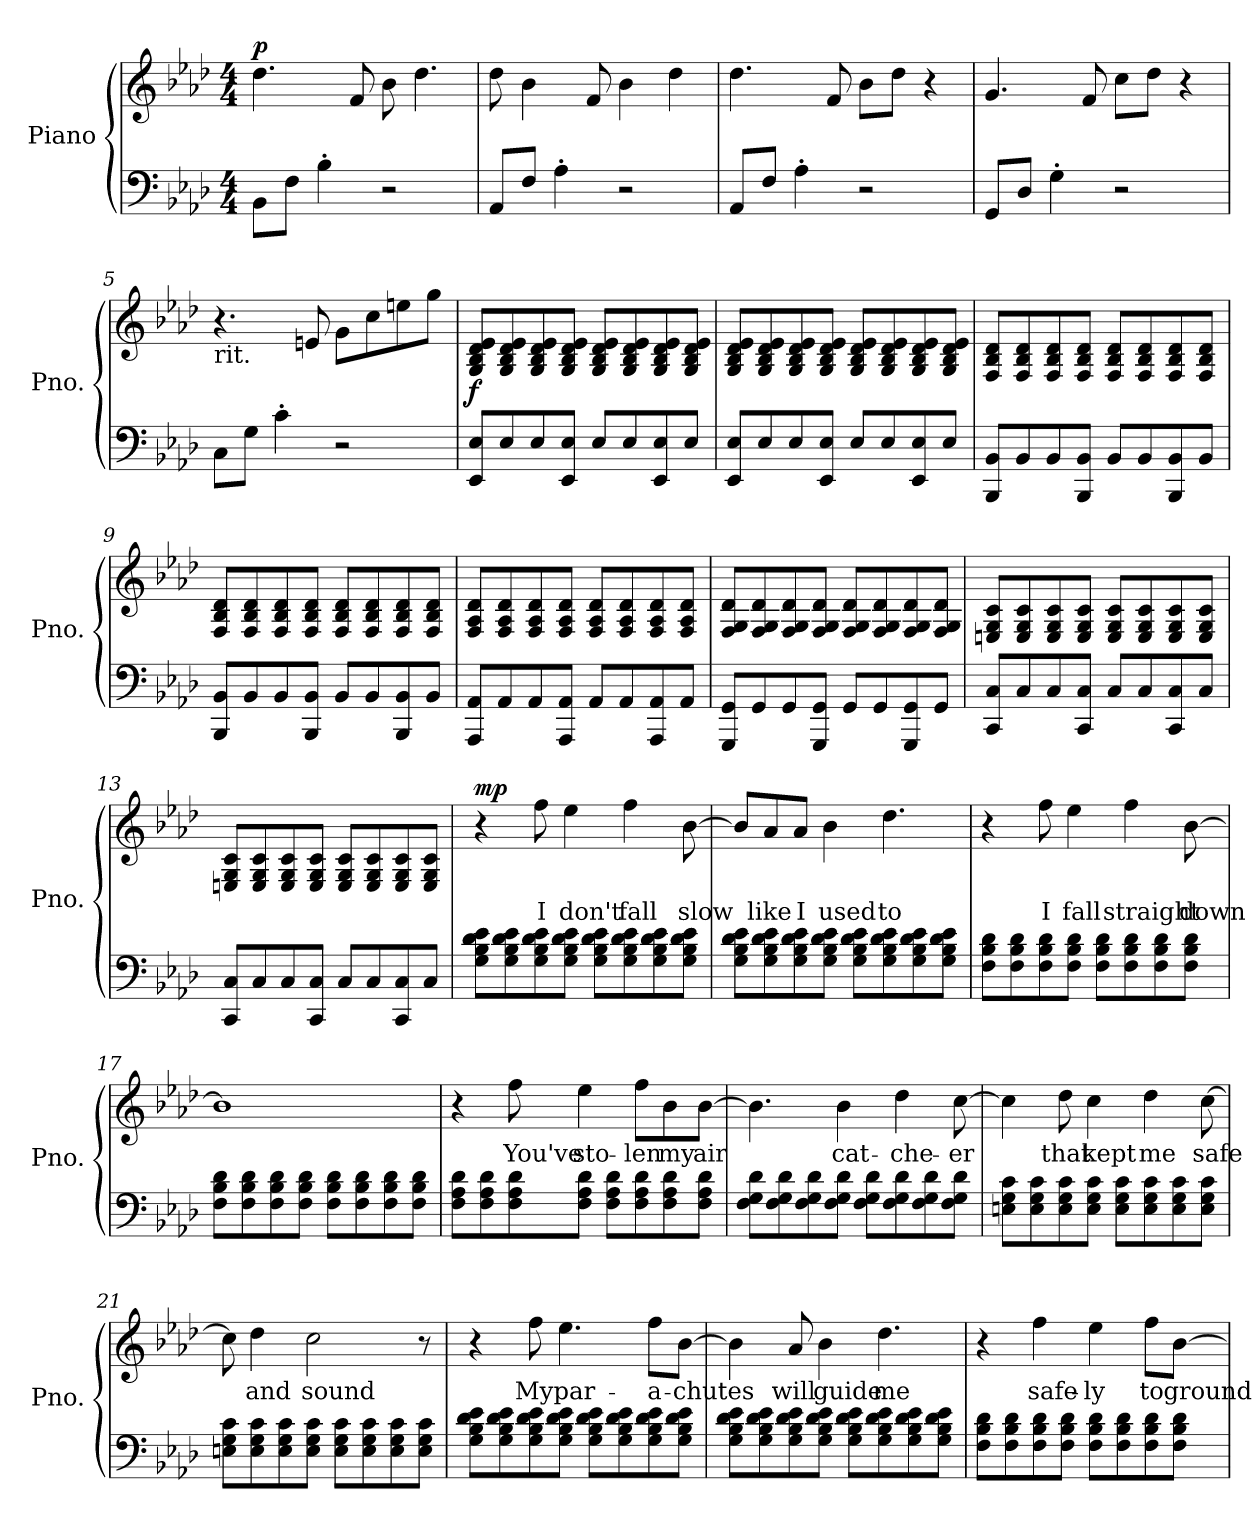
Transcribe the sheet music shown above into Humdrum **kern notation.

**kern	**kern	**text	**dynam
*part1	*part1	*part1	*part1
*staff2	*staff1	*staff1	*staff1/2
*I"Piano	*	*	*
*I'Pno.	*	*	*
*clefF4	*clefG2	*	*
*k[b-e-a-d-]	*k[b-e-a-d-]	*	*
*M4/4	*M4/4	*	*
*MM80	*MM80	*	*
=1	=1	=1	=1
!	!	!	!LO:DY:b
8BB-\L	4.dd-\	.	p
8F\J	.	.	.
4B-'\	.	.	.
.	8f/	.	.
2r	8b-\	.	.
.	4.dd-\	.	.
=2	=2	=2	=2
8AA-/L	8dd-\	.	.
8F/J	4b-\	.	.
4A-'\	.	.	.
.	8f/	.	.
2r	4b-\	.	.
.	4dd-\	.	.
=3	=3	=3	=3
8AA-/L	4.dd-\	.	.
8F/J	.	.	.
4A-'\	.	.	.
.	8f/	.	.
2r	8b-\L	.	.
.	8dd-\J	.	.
.	4r	.	.
=4	=4	=4	=4
8GG/L	4.g/	.	.
8D-/J	.	.	.
4G'\	.	.	.
.	8f/	.	.
2r	8cc\L	.	.
.	8dd-\J	.	.
.	4r	.	.
=5	=5	=5	=5
!	!LO:TX:b:t=rit.	!	!
8C\L	4.r	.	.
8G\J	.	.	.
4c'\	.	.	.
.	8en/	.	.
2r	8g\L	.	.
.	8cc\	.	.
.	8een\	.	.
.	8gg\J	.	.
!!LO:LB:g=z
=6	=6	=6	=6
*	*MM110	*	*
!	!	!	!LO:DY:a=2
8EE-/ 8E-/L	8G/ 8B-/ 8d-/ 8e-/L	.	f
8E-/	8G/ 8B-/ 8d-/ 8e-/	.	.
8E-/	8G/ 8B-/ 8d-/ 8e-/	.	.
8EE-/ 8E-/J	8G/ 8B-/ 8d-/ 8e-/J	.	.
8E-/L	8G/ 8B-/ 8d-/ 8e-/L	.	.
8E-/	8G/ 8B-/ 8d-/ 8e-/	.	.
8EE-/ 8E-/	8G/ 8B-/ 8d-/ 8e-/	.	.
8E-/J	8G/ 8B-/ 8d-/ 8e-/J	.	.
=7	=7	=7	=7
8EE-/ 8E-/L	8G/ 8B-/ 8d-/ 8e-/L	.	.
8E-/	8G/ 8B-/ 8d-/ 8e-/	.	.
8E-/	8G/ 8B-/ 8d-/ 8e-/	.	.
8EE-/ 8E-/J	8G/ 8B-/ 8d-/ 8e-/J	.	.
8E-/L	8G/ 8B-/ 8d-/ 8e-/L	.	.
8E-/	8G/ 8B-/ 8d-/ 8e-/	.	.
8EE-/ 8E-/	8G/ 8B-/ 8d-/ 8e-/	.	.
8E-/J	8G/ 8B-/ 8d-/ 8e-/J	.	.
=8	=8	=8	=8
8BBB-/ 8BB-/L	8F/ 8B-/ 8d-/L	.	.
8BB-/	8F/ 8B-/ 8d-/	.	.
8BB-/	8F/ 8B-/ 8d-/	.	.
8BBB-/ 8BB-/J	8F/ 8B-/ 8d-/J	.	.
8BB-/L	8F/ 8B-/ 8d-/L	.	.
8BB-/	8F/ 8B-/ 8d-/	.	.
8BBB-/ 8BB-/	8F/ 8B-/ 8d-/	.	.
8BB-/J	8F/ 8B-/ 8d-/J	.	.
!!LO:LB:g=z
=9	=9	=9	=9
8BBB-/ 8BB-/L	8F/ 8B-/ 8d-/L	.	.
8BB-/	8F/ 8B-/ 8d-/	.	.
8BB-/	8F/ 8B-/ 8d-/	.	.
8BBB-/ 8BB-/J	8F/ 8B-/ 8d-/J	.	.
8BB-/L	8F/ 8B-/ 8d-/L	.	.
8BB-/	8F/ 8B-/ 8d-/	.	.
8BBB-/ 8BB-/	8F/ 8B-/ 8d-/	.	.
8BB-/J	8F/ 8B-/ 8d-/J	.	.
=10	=10	=10	=10
8AAA-/ 8AA-/L	8F/ 8A-/ 8d-/L	.	.
8AA-/	8F/ 8A-/ 8d-/	.	.
8AA-/	8F/ 8A-/ 8d-/	.	.
8AAA-/ 8AA-/J	8F/ 8A-/ 8d-/J	.	.
8AA-/L	8F/ 8A-/ 8d-/L	.	.
8AA-/	8F/ 8A-/ 8d-/	.	.
8AAA-/ 8AA-/	8F/ 8A-/ 8d-/	.	.
8AA-/J	8F/ 8A-/ 8d-/J	.	.
=11	=11	=11	=11
8GGG/ 8GG/L	8F/ 8G/ 8d-/L	.	.
8GG/	8F/ 8G/ 8d-/	.	.
8GG/	8F/ 8G/ 8d-/	.	.
8GGG/ 8GG/J	8F/ 8G/ 8d-/J	.	.
8GG/L	8F/ 8G/ 8d-/L	.	.
8GG/	8F/ 8G/ 8d-/	.	.
8GGG/ 8GG/	8F/ 8G/ 8d-/	.	.
8GG/J	8F/ 8G/ 8d-/J	.	.
!!LO:LB:g=z
=12	=12	=12	=12
8CC/ 8C/L	8En/ 8G/ 8c/L	.	.
8C/	8E/ 8G/ 8c/	.	.
8C/	8E/ 8G/ 8c/	.	.
8CC/ 8C/J	8E/ 8G/ 8c/J	.	.
8C/L	8E/ 8G/ 8c/L	.	.
8C/	8E/ 8G/ 8c/	.	.
8CC/ 8C/	8E/ 8G/ 8c/	.	.
8C/J	8E/ 8G/ 8c/J	.	.
=13	=13	=13	=13
8CC/ 8C/L	8En/ 8G/ 8c/L	.	.
8C/	8E/ 8G/ 8c/	.	.
8C/	8E/ 8G/ 8c/	.	.
8CC/ 8C/J	8E/ 8G/ 8c/J	.	.
8C/L	8E/ 8G/ 8c/L	.	.
8C/	8E/ 8G/ 8c/	.	.
8CC/ 8C/	8E/ 8G/ 8c/	.	.
8C/J	8E/ 8G/ 8c/J	.	.
=14	=14	=14	=14
!	!	!	!LO:DY:b
8G\ 8B-\ 8d-\ 8e-\L	4r	.	mp
8G\ 8B-\ 8d-\ 8e-\	.	.	.
8G\ 8B-\ 8d-\ 8e-\	8ff\	I	.
8G\ 8B-\ 8d-\ 8e-\J	4ee-\	don't	.
8G\ 8B-\ 8d-\ 8e-\L	.	.	.
8G\ 8B-\ 8d-\ 8e-\	4ff\	fall	.
8G\ 8B-\ 8d-\ 8e-\	.	.	.
8G\ 8B-\ 8d-\ 8e-\J	[8b-\	slow	.
!!LO:LB:g=z
=15	=15	=15	=15
8G\ 8B-\ 8d-\ 8e-\L	8b-/L]	.	.
8G\ 8B-\ 8d-\ 8e-\	8a-/	like	.
8G\ 8B-\ 8d-\ 8e-\	8a-/J	I	.
8G\ 8B-\ 8d-\ 8e-\J	4b-\	used	.
8G\ 8B-\ 8d-\ 8e-\L	.	.	.
8G\ 8B-\ 8d-\ 8e-\	4.dd-\	to	.
8G\ 8B-\ 8d-\ 8e-\	.	.	.
8G\ 8B-\ 8d-\ 8e-\J	.	.	.
=16	=16	=16	=16
8F\ 8B-\ 8d-\L	4r	.	.
8F\ 8B-\ 8d-\	.	.	.
8F\ 8B-\ 8d-\	8ff\	I	.
8F\ 8B-\ 8d-\J	4ee-\	fall	.
8F\ 8B-\ 8d-\L	.	.	.
8F\ 8B-\ 8d-\	4ff\	straight	.
8F\ 8B-\ 8d-\	.	.	.
8F\ 8B-\ 8d-\J	[8b-\	down	.
=17	=17	=17	=17
8F\ 8B-\ 8d-\L	1b-]	.	.
8F\ 8B-\ 8d-\	.	.	.
8F\ 8B-\ 8d-\	.	.	.
8F\ 8B-\ 8d-\J	.	.	.
8F\ 8B-\ 8d-\L	.	.	.
8F\ 8B-\ 8d-\	.	.	.
8F\ 8B-\ 8d-\	.	.	.
8F\ 8B-\ 8d-\J	.	.	.
!!LO:PB:g=z
=18	=18	=18	=18
8F\ 8A-\ 8d-\L	4r	.	.
8F\ 8A-\ 8d-\	.	.	.
8F\ 8A-\ 8d-\	8ff\	You've	.
8F\ 8A-\ 8d-\J	4ee-\	sto-	.
8F\ 8A-\ 8d-\L	.	.	.
8F\ 8A-\ 8d-\	8ff\L	-len	.
8F\ 8A-\ 8d-\	8b-\	my	.
8F\ 8A-\ 8d-\J	[8b-\J	air	.
=19	=19	=19	=19
8F\ 8G\ 8d-\L	4.b-\]	.	.
8F\ 8G\ 8d-\	.	.	.
8F\ 8G\ 8d-\	.	.	.
8F\ 8G\ 8d-\J	4b-\	cat-	.
8F\ 8G\ 8d-\L	.	.	.
8F\ 8G\ 8d-\	4dd-\	-che-	.
8F\ 8G\ 8d-\	.	.	.
8F\ 8G\ 8d-\J	[8cc\	-er	.
=20	=20	=20	=20
8En\ 8G\ 8c\L	4cc\]	.	.
8E\ 8G\ 8c\	.	.	.
8E\ 8G\ 8c\	8dd-\	that	.
8E\ 8G\ 8c\J	4cc\	kept	.
8E\ 8G\ 8c\L	.	.	.
8E\ 8G\ 8c\	4dd-\	me	.
8E\ 8G\ 8c\	.	.	.
8E\ 8G\ 8c\J	[8cc\	safe	.
!!LO:LB:g=z
=21	=21	=21	=21
8En\ 8G\ 8c\L	8cc\]	.	.
8E\ 8G\ 8c\	4dd-\	and	.
8E\ 8G\ 8c\	.	.	.
8E\ 8G\ 8c\J	2cc\	sound	.
8E\ 8G\ 8c\L	.	.	.
8E\ 8G\ 8c\	.	.	.
8E\ 8G\ 8c\	.	.	.
8E\ 8G\ 8c\J	8r	.	.
=22	=22	=22	=22
8G\ 8B-\ 8d-\ 8e-\L	4r	.	.
8G\ 8B-\ 8d-\ 8e-\	.	.	.
8G\ 8B-\ 8d-\ 8e-\	8ff\	My	.
8G\ 8B-\ 8d-\ 8e-\J	4.ee-\	par-	.
8G\ 8B-\ 8d-\ 8e-\L	.	.	.
8G\ 8B-\ 8d-\ 8e-\	.	.	.
8G\ 8B-\ 8d-\ 8e-\	8ff\L	-a-	.
8G\ 8B-\ 8d-\ 8e-\J	[8b-\J	-chutes	.
=23	=23	=23	=23
8G\ 8B-\ 8d-\ 8e-\L	4b-\]	.	.
8G\ 8B-\ 8d-\ 8e-\	.	.	.
8G\ 8B-\ 8d-\ 8e-\	8a-/	will	.
8G\ 8B-\ 8d-\ 8e-\J	4b-\	guide	.
8G\ 8B-\ 8d-\ 8e-\L	.	.	.
8G\ 8B-\ 8d-\ 8e-\	4.dd-\	me	.
8G\ 8B-\ 8d-\ 8e-\	.	.	.
8G\ 8B-\ 8d-\ 8e-\J	.	.	.
!!LO:LB:g=z
=24	=24	=24	=24
8F\ 8B-\ 8d-\L	4r	.	.
8F\ 8B-\ 8d-\	.	.	.
8F\ 8B-\ 8d-\	4ff\	safe-	.
8F\ 8B-\ 8d-\J	.	.	.
8F\ 8B-\ 8d-\L	4ee-\	-ly	.
8F\ 8B-\ 8d-\	.	.	.
8F\ 8B-\ 8d-\	8ff\L	to	.
8F\ 8B-\ 8d-\J	[8b-\J	ground	.
=	=	=	=
*-	*-	*-	*-
